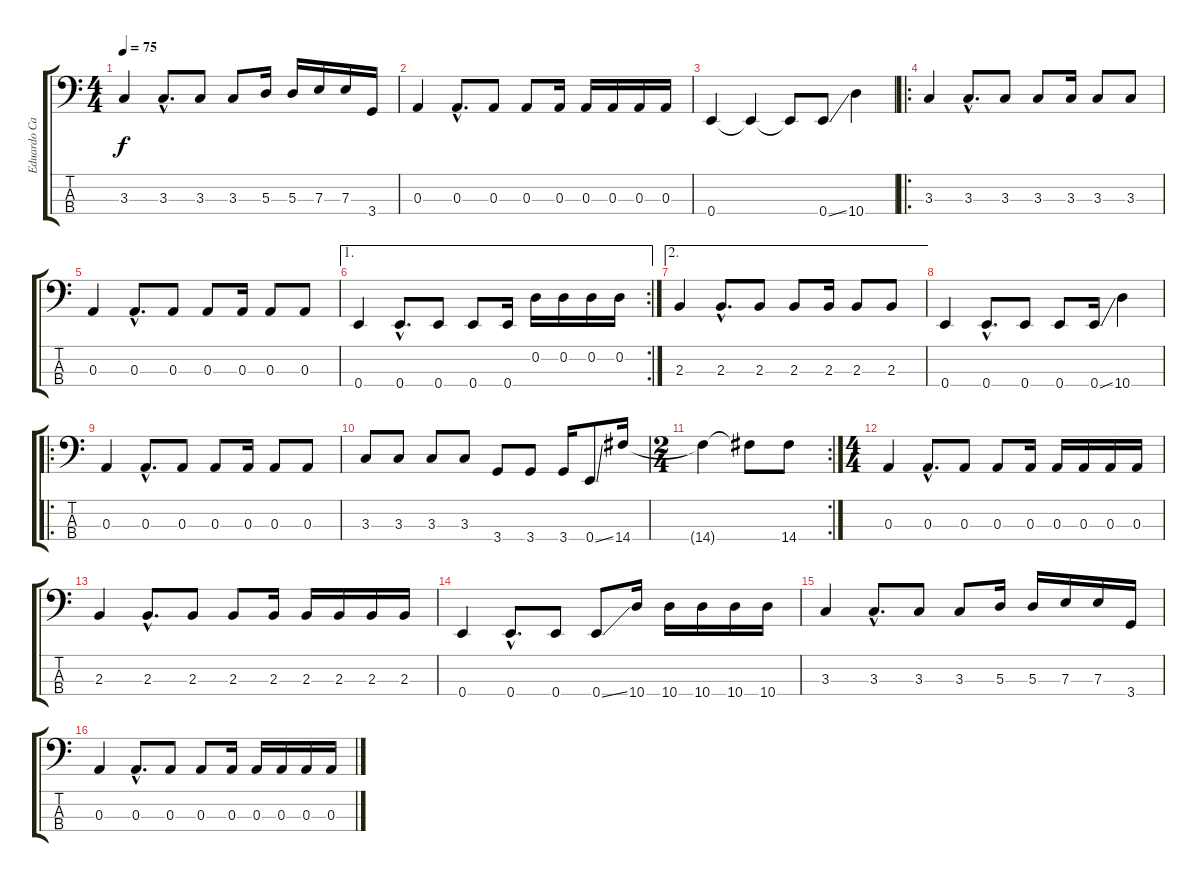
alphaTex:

\track ("Eduardo Caces (bajo)" "Eduardo Ca") {instrument fretlessbass}
\staff {score tabs}
\tuning (G2 D2 A1 E1) {hide}
\ts (4 4)
\tempo 75
\clef f4
\ks c
3.3.4{dy f} 3.3{hac}.8{d} 3.3.8 3.3.8 5.3.16 5.3.16 7.3.16 7.3.16 3.4.16 |
0.3.4 0.3{hac}.8{d} 0.3.8 0.3.8 0.3.16 0.3.16 0.3.16 0.3.16 0.3.16 |
0.4.4 0.4{t}.4 0.4{t}.8 0.4{ss}.8 10.4.4 |
\ro
3.3.4 3.3{hac}.8{d} 3.3.8 3.3.8 3.3.16 3.3.8 3.3.8 |
0.3.4 0.3{hac}.8{d} 0.3.8 0.3.8 0.3.16 0.3.8 0.3.8 |
\ae 1
\rc 2
0.4.4 0.4{hac}.8{d} 0.4.8 0.4.8 0.4.16 0.2.16 0.2.16 0.2.16 0.2.16 |
\ae 2
2.3.4 2.3{hac}.8{d} 2.3.8 2.3.8 2.3.16 2.3.8 2.3.8 |
0.4.4 0.4{hac}.8{d} 0.4.8 0.4.8 0.4{ss}.16 10.4.4 |
\ro
0.3.4 0.3{hac}.8{d} 0.3.8 0.3.8 0.3.16 0.3.8 0.3.8 |
3.3.8 3.3.8 3.3.8 3.3.8 3.4.8 3.4.8 3.4.16 0.4{ss}.8 14.4.16 |
\rc 2
\ts (2 4)
14.4{t}.4 14.4{t}.8 14.4.8 |
\ts (4 4)
0.3.4 0.3{hac}.8{d} 0.3.8 0.3.8 0.3.16 0.3.16 0.3.16 0.3.16 0.3.16 |
2.3.4 2.3{hac}.8{d} 2.3.8 2.3.8 2.3.16 2.3.16 2.3.16 2.3.16 2.3.16 |
0.4.4 0.4{hac}.8{d} 0.4.8 0.4{ss}.8 10.4.16 10.4.16 10.4.16 10.4.16 10.4.16 |
3.3.4 3.3{hac}.8{d} 3.3.8 3.3.8 5.3.16 5.3.16 7.3.16 7.3.16 3.4.16 |
0.3.4 0.3{hac}.8{d} 0.3.8 0.3.8 0.3.16 0.3.16 0.3.16 0.3.16 0.3.16
